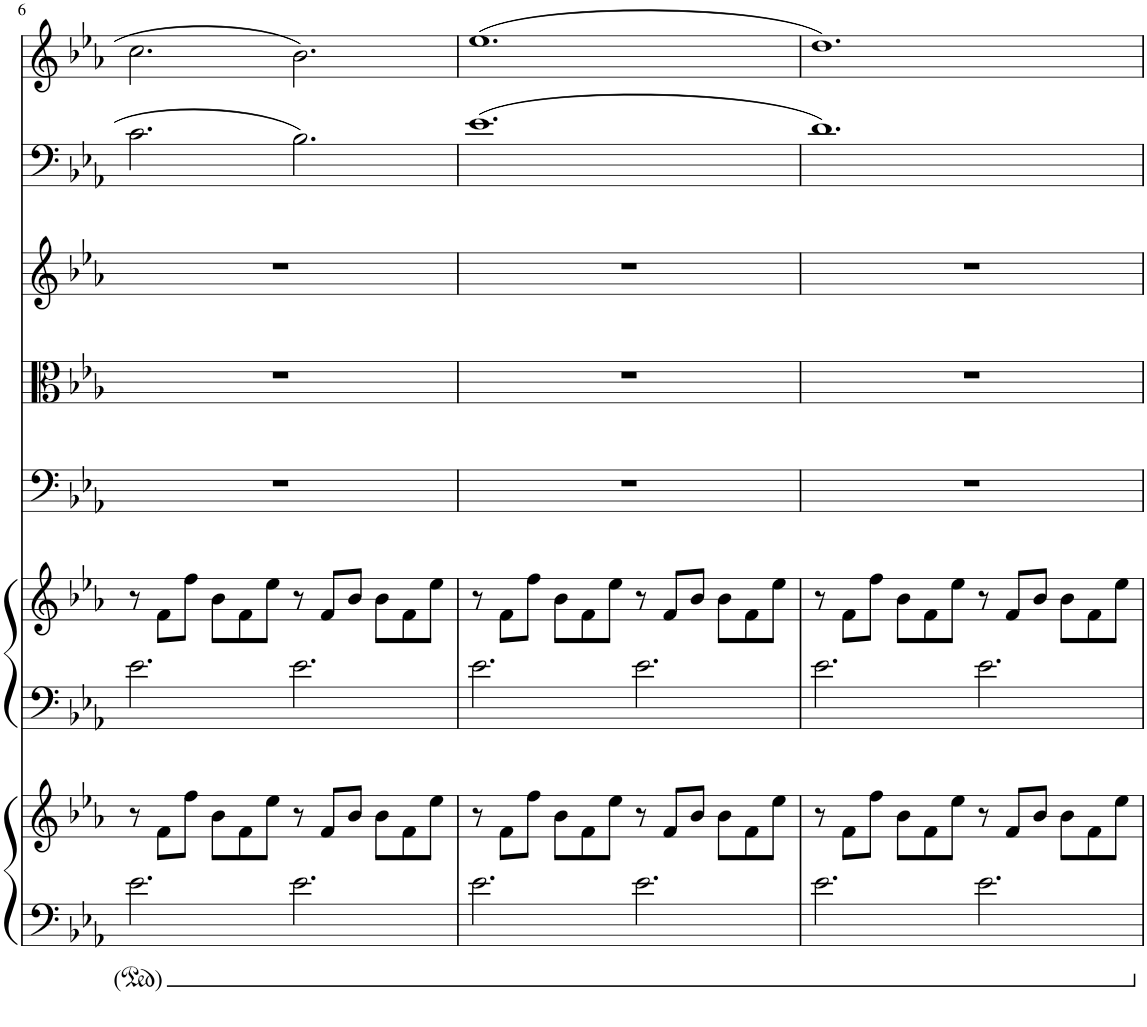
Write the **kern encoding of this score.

**kern	**kern	**kern	**kern	**kern	**kern	**kern	**kern	**kern
*part7	*part7	*part6	*part6	*part5	*part4	*part3	*part2	*part1
*staff9	*staff8	*staff7	*staff6	*staff5	*staff4	*staff3	*staff2	*staff1
*I"Piano	*	*I"Harp	*	*I"Violoncello	*I"Viola	*I"Women	*I"Bassoon	*I"Oboe
*I'Pno	*	*I'Hp	*	*I'Vc	*I'Vla	*	*I'Bsn	*I'Ob
!!LO:PB:g=z
*clefF4	*clefG2	*clefF4	*clefG2	*clefF4	*clefC3	*clefG2	*clefF4	*clefG2
*k[b-e-a-]	*k[b-e-a-]	*k[b-e-a-]	*k[b-e-a-]	*k[b-e-a-]	*k[b-e-a-]	*k[b-e-a-]	*k[b-e-a-]	*k[b-e-a-]
*M12/8	*M12/8	*M12/8	*M12/8	*M12/8	*M12/8	*M12/8	*M12/8	*M12/8
=6	=6	=6	=6	=6	=6	=6	=6	=6
2.e-\	8r	2.e-\	8r	1.r	1.r	1.r	2.c\	2.cc\
.	8f\L	.	8f\L	.	.	.	.	.
.	8ff\J	.	8ff\J	.	.	.	.	.
.	8b-\L	.	8b-\L	.	.	.	.	.
.	8f\	.	8f\	.	.	.	.	.
.	8ee-\J	.	8ee-\J	.	.	.	.	.
2.e-\	8r	2.e-\	8r	.	.	.	2.B-\	2.b-\
.	8f/L	.	8f/L	.	.	.	.	.
.	8b-/J	.	8b-/J	.	.	.	.	.
.	8b-\L	.	8b-\L	.	.	.	.	.
.	8f\	.	8f\	.	.	.	.	.
.	8ee-\J	.	8ee-\J	.	.	.	.	.
=7	=7	=7	=7	=7	=7	=7	=7	=7
2.e-\	8r	2.e-\	8r	1.r	1.r	1.r	(1.e-	(1.ee-
.	8f\L	.	8f\L	.	.	.	.	.
.	8ff\J	.	8ff\J	.	.	.	.	.
.	8b-\L	.	8b-\L	.	.	.	.	.
.	8f\	.	8f\	.	.	.	.	.
.	8ee-\J	.	8ee-\J	.	.	.	.	.
2.e-\	8r	2.e-\	8r	.	.	.	.	.
.	8f/L	.	8f/L	.	.	.	.	.
.	8b-/J	.	8b-/J	.	.	.	.	.
.	8b-\L	.	8b-\L	.	.	.	.	.
.	8f\	.	8f\	.	.	.	.	.
.	8ee-\J	.	8ee-\J	.	.	.	.	.
=8	=8	=8	=8	=8	=8	=8	=8	=8
2.e-\	8r	2.e-\	8r	1.r	1.r	1.r	1.d)	1.dd)
.	8f\L	.	8f\L	.	.	.	.	.
.	8ff\J	.	8ff\J	.	.	.	.	.
.	8b-\L	.	8b-\L	.	.	.	.	.
.	8f\	.	8f\	.	.	.	.	.
.	8ee-\J	.	8ee-\J	.	.	.	.	.
2.e-\	8r	2.e-\	8r	.	.	.	.	.
.	8f/L	.	8f/L	.	.	.	.	.
.	8b-/J	.	8b-/J	.	.	.	.	.
.	8b-\L	.	8b-\L	.	.	.	.	.
.	8f\	.	8f\	.	.	.	.	.
.	8ee-\J	.	8ee-\J	.	.	.	.	.
=	=	=	=	=	=	=	=	=
*-	*-	*-	*-	*-	*-	*-	*-	*-
